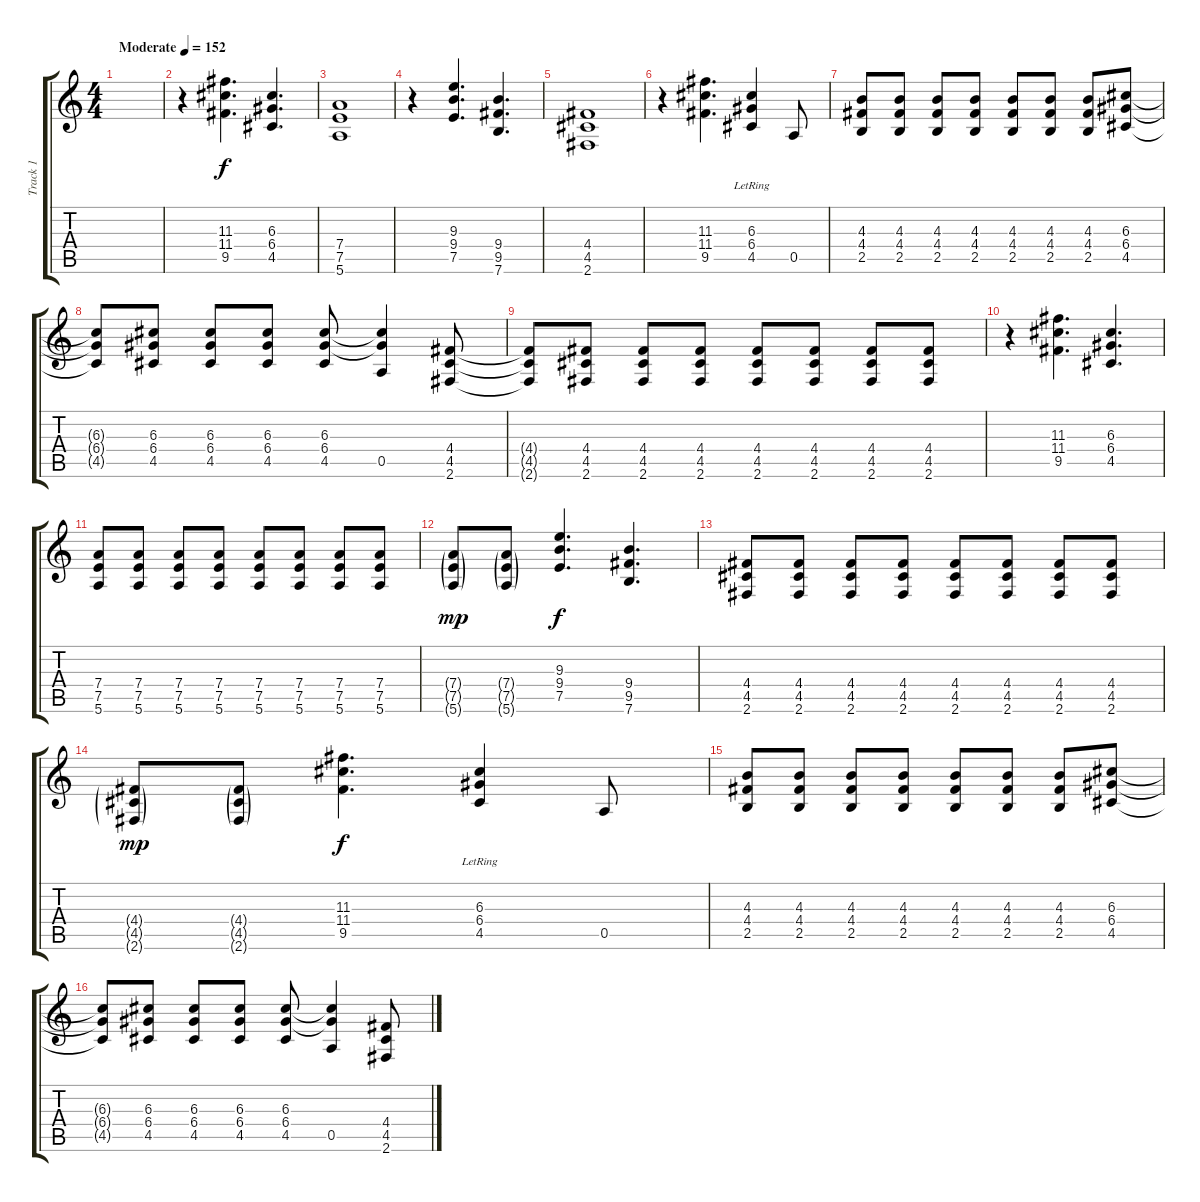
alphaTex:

\track ("Track 1" "Track 1") {instrument overdrivenguitar}
\staff {score tabs}
\tuning (E4 B3 G3 D3 A2 E2) {hide}
\ts (4 4)
\tempo (152 "Moderate")
\clef g2
\ks c
|
r.4 (11.3 11.4 9.5).4{d} (6.3 6.4 4.5).4{d} |
(7.4 7.5 5.6).1 |
r.4 (9.3 9.4 7.5).4{d} (9.4 9.5 7.6).4{d} |
(4.4 4.5 2.6).1 |
r.4 (11.3 11.4 9.5).4{d} (6.3{lr} 6.4{lr} 4.5).4 0.5.8 |
(4.3 4.4 2.5).8 (4.3 4.4 2.5).8 (4.3 4.4 2.5).8 (4.3 4.4 2.5).8 (4.3 4.4 2.5).8 (4.3 4.4 2.5).8 (4.3 4.4 2.5).8 (6.3 6.4 4.5).8 |
(6.3{t} 6.4{t} 4.5{t}).8 (6.3 6.4 4.5).8 (6.3 6.4 4.5).8 (6.3 6.4 4.5).8 (6.3 6.4 4.5).8 (6.3{t} 6.4{t} 0.5).4 (4.4 4.5 2.6).8 |
(4.4{t} 4.5{t} 2.6{t}).8 (4.4 4.5 2.6).8 (4.4 4.5 2.6).8 (4.4 4.5 2.6).8 (4.4 4.5 2.6).8 (4.4 4.5 2.6).8 (4.4 4.5 2.6).8 (4.4 4.5 2.6).8 |
r.4 (11.3 11.4 9.5).4{d} (6.3 6.4 4.5).4{d} |
(7.4 7.5 5.6).8 (7.4 7.5 5.6).8 (7.4 7.5 5.6).8 (7.4 7.5 5.6).8 (7.4 7.5 5.6).8 (7.4 7.5 5.6).8 (7.4 7.5 5.6).8 (7.4 7.5 5.6).8 |
(7.4{g} 7.5{g} 5.6{g}).8{dy mp} (7.4{g} 7.5{g} 5.6{g}).8 (9.3 9.4 7.5).4{d dy f} (9.4 9.5 7.6).4{d} |
(4.4 4.5 2.6).8 (4.4 4.5 2.6).8 (4.4 4.5 2.6).8 (4.4 4.5 2.6).8 (4.4 4.5 2.6).8 (4.4 4.5 2.6).8 (4.4 4.5 2.6).8 (4.4 4.5 2.6).8 |
(4.4{g} 4.5{g} 2.6{g}).8{dy mp} (4.4{g} 4.5{g} 2.6{g}).8 (11.3 11.4 9.5).4{d dy f} (6.3{lr} 6.4{lr} 4.5).4 0.5.8 |
(4.3 4.4 2.5).8 (4.3 4.4 2.5).8 (4.3 4.4 2.5).8 (4.3 4.4 2.5).8 (4.3 4.4 2.5).8 (4.3 4.4 2.5).8 (4.3 4.4 2.5).8 (6.3 6.4 4.5).8 |
(6.3{t} 6.4{t} 4.5{t}).8 (6.3 6.4 4.5).8 (6.3 6.4 4.5).8 (6.3 6.4 4.5).8 (6.3 6.4 4.5).8 (6.3{t} 6.4{t} 0.5).4 (4.4 4.5 2.6).8
